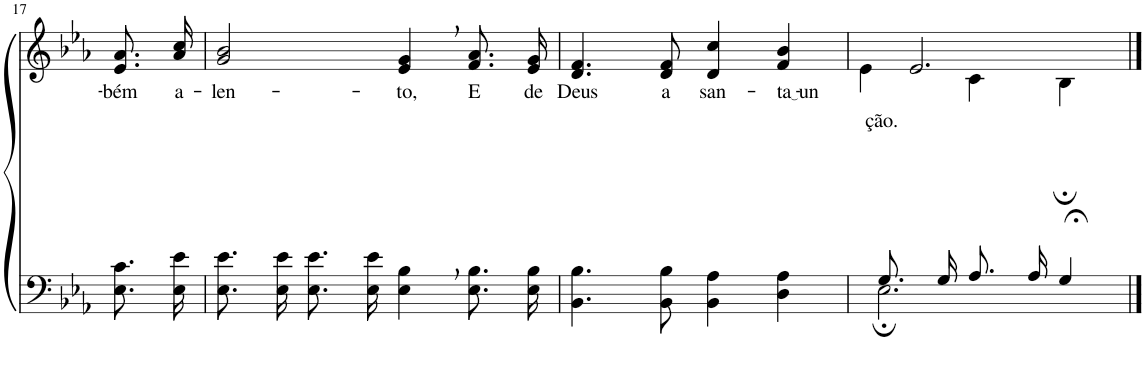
**kern	**kern	**text
*part2	*part1	*part1
*staff2	*staff1	*staff1
*I"Parte III e IV	*I"Parte I e II	*
!!LO:PB:g=z
*clefF4	*clefG2	*
*k[b-e-a-]	*k[b-e-a-]	*
*M4/4	*M4/4	*
=17	=17	=17
!	!	!LO:LY:b
8.E-\ 8.c\L	8.e-/ 8.a-/L	-bém
!	!	!LO:LY:b
16E-\ 16e-\Jk	16a-/ 16cc/Jk	a-
=18	=18	=18
!	!	!LO:LY:b
8.E-\ 8.e-\L	2g/ 2b-/	-len-
16E-\ 16e-\Jk	.	.
8.E-\ 8.e-\L	.	.
16E-\ 16e-\Jk	.	.
!	!	!LO:LY:b
4E-\, 4B-\,	4e-/, 4g/,	-to,
!	!	!LO:LY:b
8.E-\ 8.B-\L	8.f/ 8.a-/L	E
!	!	!LO:LY:b
16E-\ 16B-\Jk	16e-/ 16g/Jk	de
=19	=19	=19
!	!	!LO:LY:b
4.BB-\ 4.B-\	4.d/ 4.f/	Deus
!	!	!LO:LY:b
8BB-\ 8B-\	8d/ 8f/	a
!	!	!LO:LY:b
4BB-\ 4A-\	4d/ 4cc/	san-
!	!	!LO:LY:b
4D\ 4A-\	4f/ 4b-/	ta un
=20	=20	=20
*^	*^	*
!	!	!LO:TX:b:t=ção.	!	!
8.G/L	2.E-;\	2.e-/	4e-\	.
16G/Jk	.	.	.	.
8.A-/L	.	.	4c\	.
16A-/Jk	.	.	.	.
4G;</	.	.	4B-;\	.
*v	*v	*	*	*
*	*v	*v	*
==	==	==
*-	*-	*-
